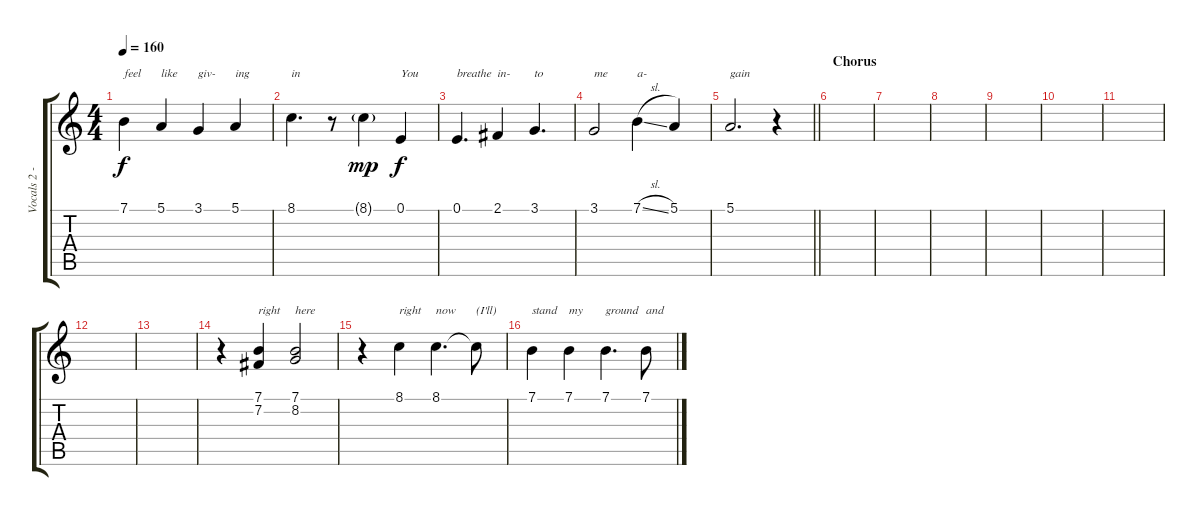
\track ("Vocals 2 - Jen Ledger" "Vocals 2 -") {instrument lead1square}
\staff {score tabs}
\tuning (E4 B3 G3 D3 A2 E2) {hide}
\ts (4 4)
\tempo 160
\clef g2
\ks c
7.1.4{txt "feel" dy f} 5.1.4{txt "like"} 3.1.4{txt "giv-"} 5.1.4{txt "ing"} |
8.1.4{d txt "in"} r.8 8.1{g}.4{dy mp} 0.1.4{txt "You" dy f} |
0.1.4{d txt "breathe"} 2.1.4{txt "in-"} 3.1.4{d txt "to"} |
3.1.2{txt "me"} 7.1{sl}.4{txt "a-"} 5.1.4 |
\barLineRight lightlight
5.1.2{d txt "gain"} r.4 |
\section ("" "Chorus")
|
|
|
|
|
|
|
|
r.4 (7.1 7.2).4{txt "right"} (7.1 8.2).2{txt "here"} |
r.4 8.1.4{txt "right"} 8.1.4{d txt "now"} 8.1{t}.8{txt "(I'll)"} |
7.1.4{txt "stand"} 7.1.4{txt "my"} 7.1.4{d txt "ground"} 7.1.8{txt "and"}
